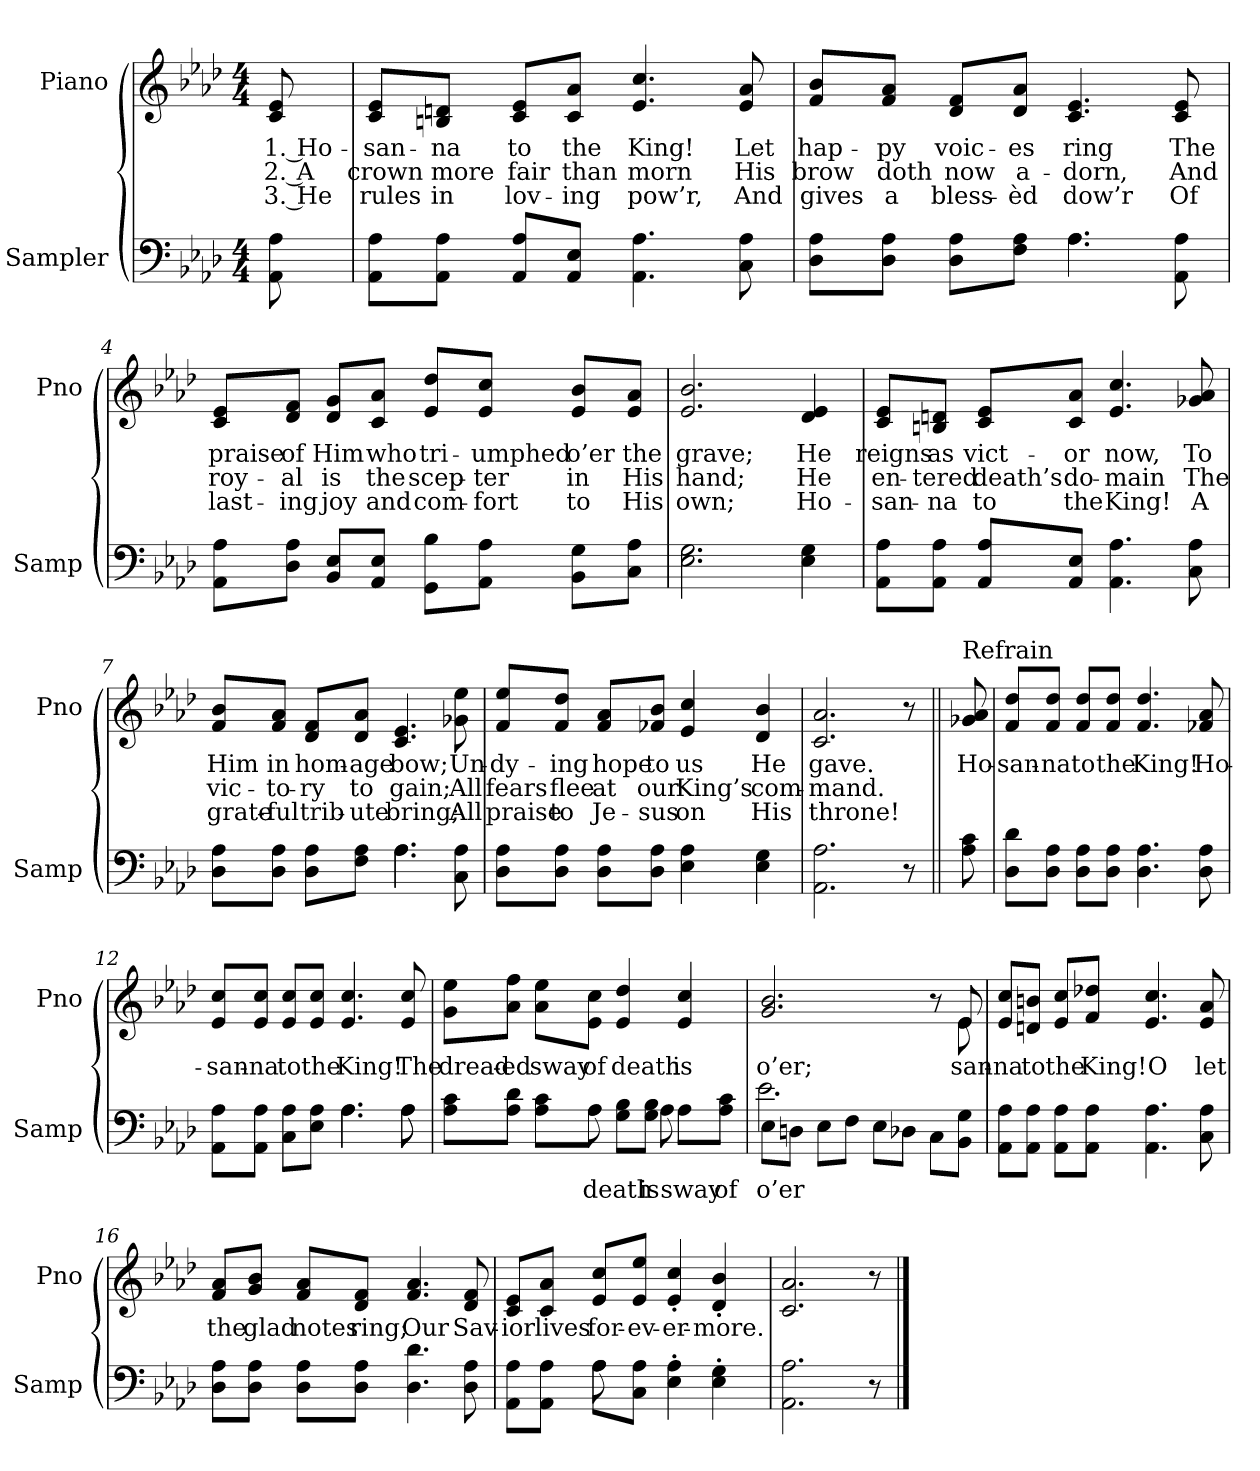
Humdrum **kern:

**kern	**text	**kern	**text	**text	**text
*part2	*part2	*part1	*part1	*part1	*part1
*staff2	*staff2	*staff1	*staff1	*staff1	*staff1
*I"Sampler	*	*I"Piano	*	*	*
*I'Samp	*	*I'Pno	*	*	*
*clefF4	*	*clefG2	*	*	*
*k[b-e-a-d-]	*	*k[b-e-a-d-]	*	*	*
*A-:	*	*A-:	*	*	*
*M4/4	*	*M4/4	*	*	*
=1	=1	=1	=1	=1	=1
8AA- 8A-	.	8c 8e-	1. Ho-	2. A	3. He
=2	=2	=2	=2	=2	=2
8AA-\ 8A-\L	.	8c/ 8e-/L	-san-	crown	rules
8AA-\ 8A-\J	.	8Bn/ 8dn/J	-na	more	in
8AA-/ 8A-/L	.	8c/ 8e-/L	to	fair	lov-
8AA-/ 8E-/J	.	8c/ 8a-/J	the	than	-ing
4.AA- 4.A-	.	4.e- 4.cc	King!	morn	pow’r,
8C 8A-	.	8e- 8a-	Let	His	And
=3	=3	=3	=3	=3	=3
*^	*	*	*	*	*
8D-\ 8A-\L	2ryy	.	8f/ 8b-/L	hap-	brow	gives
8D-\ 8A-\J	.	.	8f/ 8a-/J	-py	doth	a
8D-\ 8A-\L	.	.	8d-/ 8f/L	voic-	now	bless-
8F\ 8A-\J	.	.	8d-/ 8a-/J	-es	a-	-èd
4.A-\	4.A-	.	4.c 4.e-	ring	-dorn,	dow’r
8AA- 8A-	8ryy	.	8c 8e-	The	And	Of
*v	*v	*	*	*	*	*
=4	=4	=4	=4	=4	=4
8AA-\ 8A-\L	.	8c/ 8e-/L	praise	roy-	last-
8D-\ 8A-\J	.	8d-/ 8f/J	of	-al	-ing
8BB-/ 8E-/L	.	8d-/ 8g/L	Him	is	joy
8AA-/ 8E-/J	.	8c/ 8a-/J	who	the	and
8GG\ 8B-\L	.	8e-/ 8dd-/L	tri-	scep-	com-
8AA-\ 8A-\J	.	8e-/ 8cc/J	-umphed	-ter	-fort
8BB-\ 8G\L	.	8e-/ 8b-/L	o’er	in	to
8C\ 8A-\J	.	8e-/ 8a-/J	the	His	His
=5	=5	=5	=5	=5	=5
2.E- 2.G	.	2.e- 2.b-	grave;	hand;	own;
4E- 4G	.	4d- 4e-	He	He	Ho-
=6	=6	=6	=6	=6	=6
8AA-\ 8A-\L	.	8c/ 8e-/L	reigns	en-	-san-
8AA-\ 8A-\J	.	8Bn/ 8dn/J	as	-tered	-na
8AA-/ 8A-/L	.	8c/ 8e-/L	vict-	death’s	to
8AA-/ 8E-/J	.	8c/ 8a-/J	-or	do-	the
4.AA- 4.A-	.	4.e- 4.cc	now,	-main	King!
8C 8A-	.	8g-X 8a-	To	The	A
=7	=7	=7	=7	=7	=7
*^	*	*	*	*	*
8D-\ 8A-\L	2ryy	.	8f/ 8b-/L	Him	vic-	grate-
8D-\ 8A-\J	.	.	8f/ 8a-/J	in	-to-	-ful
8D-\ 8A-\L	.	.	8d-/ 8f/L	hom-	-ry	trib-
8F\ 8A-\J	.	.	8d-/ 8a-/J	-age	to	-ute
4.A-\	4.A-	.	4.c 4.e-	bow;	gain;	bring;
8C 8A-	8ryy	.	8g-X 8ee-	Un-	All	All
*v	*v	*	*	*	*	*
=8	=8	=8	=8	=8	=8
8D-\ 8A-\L	.	8f/ 8ee-/L	-dy-	fears	praise
8D-\ 8A-\J	.	8f/ 8dd-/J	-ing	flee	to
8D-\ 8A-\L	.	8f/ 8a-/L	hope	at	Je-
8D-\ 8A-\J	.	8f-X/ 8b-/J	to	our	-sus
4E- 4A-	.	4e- 4cc	us	King’s	on
4E- 4G	.	4d- 4b-	He	com-	His
=9	=9	=9	=9	=9	=9
2.AA- 2.A-	.	2.c 2.a-	gave.	-mand.	throne!
8r	.	8r	.	.	.
=10||	=10||	=10||	=10||	=10||	=10||
!	!	!LO:TX:t=Refrain	!	!	!
8A- 8c	.	8g-X 8a-	Ho-	.	.
=11	=11	=11	=11	=11	=11
8D-\ 8d-\L	.	8f/ 8dd-/L	-san-	.	.
8D-\ 8A-\J	.	8f/ 8dd-/J	-na	.	.
8D-\ 8A-\L	.	8f/ 8dd-/L	to	.	.
8D-\ 8A-\J	.	8f/ 8dd-/J	the	.	.
4.D- 4.A-	.	4.f 4.dd-	King!	.	.
8D- 8A-	.	8f-X 8a-	Ho-	.	.
=12	=12	=12	=12	=12	=12
*^	*	*	*	*	*
8AA-\ 8A-\L	2ryy	.	8e-/ 8cc/L	-san-	.	.
8AA-\ 8A-\J	.	.	8e-/ 8cc/J	-na	.	.
8C\ 8A-\L	.	.	8e-/ 8cc/L	to	.	.
8E-\ 8A-\J	.	.	8e-/ 8cc/J	the	.	.
4.A-\	4.A-	.	4.e- 4.cc	King!	.	.
8A-\	8A-	.	8e- 8cc	The	.	.
=13	=13	=13	=13	=13	=13	=13
8A-\ 8c\L	4.ryy	.	8g\ 8ee-\L	dread-	.	.
8A-\ 8d-\J	.	.	8a-\ 8ff\J	-ed	.	.
8A-\ 8c\L	.	.	8a-\ 8ee-\L	sway	.	.
8A-\J	8A-	death	8e-\ 8cc\J	of	.	.
8G\ 8B-\L	8ryy	.	4e- 4dd-	death	.	.
8G\ 8B-\J	8A-	is	.	.	.	.
8A-\L	4ryy	sway	4e- 4cc	is	.	.
8A-\ 8c\J	.	of	.	.	.	.
=14	=14	=14	=14	=14	=14	=14
*	*	*	*^	*	*	*
8E-\L	2.e-	o’er	2.g 2.b-	2..ryy	o’er;	.	.
8Dn\J	.	.	.	.	.	.	.
8E-\L	.	.	.	.	.	.	.
8F\J	.	.	.	.	.	.	.
8E-\L	.	.	.	.	.	.	.
8D-X\J	.	.	.	.	.	.	.
8C\L	4ryy	.	8r	.	.	.	.
8BB-\ 8G\J	.	.	8e-/	8e-	-san-	.	.
*v	*v	*	*	*	*	*	*
*	*	*v	*v	*	*	*
=15	=15	=15	=15	=15	=15
8AA-\ 8A-\L	.	8e-/ 8cc/L	-na	.	.
8AA-\ 8A-\J	.	8dn/ 8bn/J	to	.	.
8AA-\ 8A-\L	.	8e-/ 8cc/L	the	.	.
8AA-\ 8A-\J	.	8f/ 8dd-X/J	King!	.	.
4.AA- 4.A-	.	4.e- 4.cc	O	.	.
8C 8A-	.	8e- 8a-	let	.	.
=16	=16	=16	=16	=16	=16
8D-\ 8A-\L	.	8f/ 8a-/L	the	.	.
8D-\ 8A-\J	.	8g/ 8b-/J	glad	.	.
8D-\ 8A-\L	.	8f/ 8a-/L	notes	.	.
8D-\ 8A-\J	.	8d-/ 8f/J	ring;	.	.
4.D- 4.d-	.	4.f 4.a-	Our	.	.
8D- 8A-	.	8d- 8f	Sav-	.	.
=17	=17	=17	=17	=17	=17
*^	*	*	*	*	*
8AA-\ 8A-\L	4ryy	.	8c/ 8e-/L	-ior	.	.
8AA-\ 8A-\J	.	.	8c/ 8a-/J	lives	.	.
8A-\L	8A-	.	8e-/ 8cc/L	for-	.	.
8C\ 8A-\J	2ryy	.	8e-/ 8ee-/J	-ev-	.	.
4E-' 4A-'	.	.	4e-' 4cc'	-er-	.	.
4E-' 4G'	.	.	4d-' 4b-'	-more.	.	.
.	8ryy	.	.	.	.	.
*v	*v	*	*	*	*	*
=18	=18	=18	=18	=18	=18
2.AA- 2.A-	.	2.c 2.a-	.	.	.
8r	.	8r	.	.	.
==	==	==	==	==	==
*-	*-	*-	*-	*-	*-
